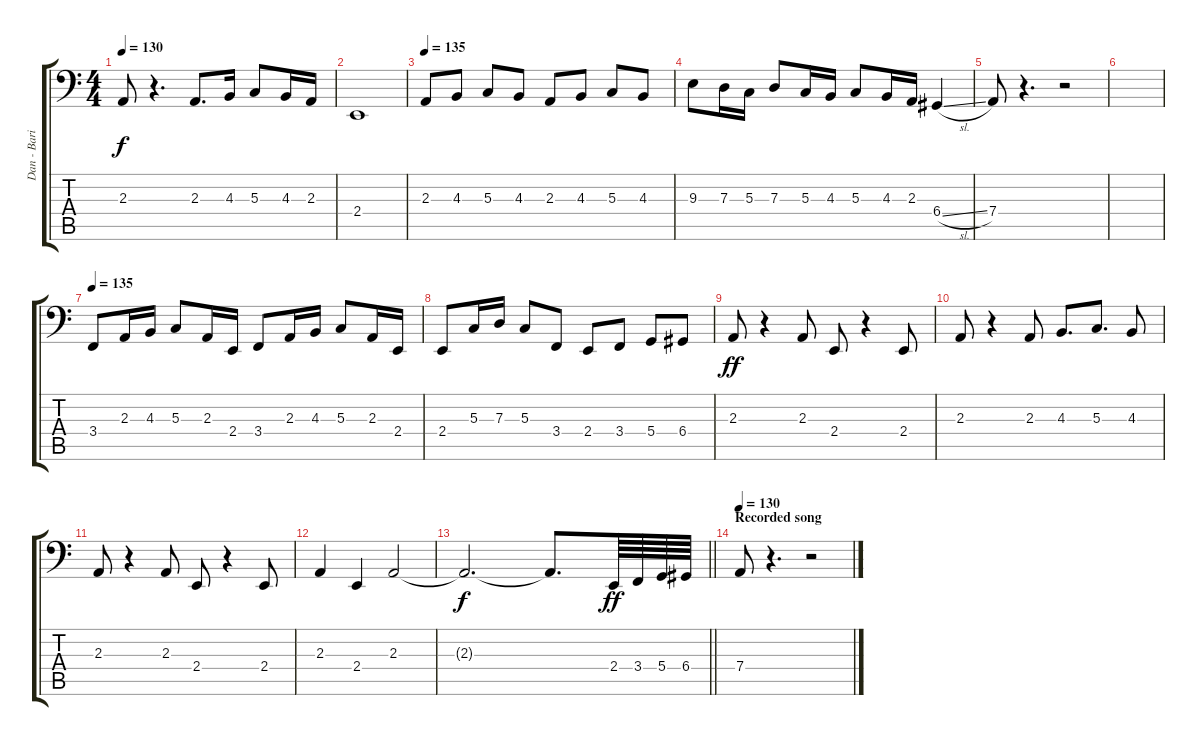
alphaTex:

\track ("Dan - Bari Sax" "Dan - Bari") {instrument baritonesax}
\staff {score tabs}
\tuning (E3 B2 G2 D2 A1 E1) {hide}
\ts (4 4)
\tempo 130
\clef f4
\ks c
2.3.8{dy f} r.4{d} 2.3.8{d} 4.3.16 5.3.8 4.3.16 2.3.16 |
2.4.1 |
\tempo 135
2.3.8 4.3.8 5.3.8 4.3.8 2.3.8 4.3.8 5.3.8 4.3.8 |
9.3.8 7.3.16 5.3.16 7.3.8 5.3.16 4.3.16 5.3.8 4.3.16 2.3.16 6.4{sl}.4 |
7.4.8 r.4{d} r.2 |
|
\tempo 135
3.4.8 2.3.16 4.3.16 5.3.8 2.3.16 2.4.16 3.4.8 2.3.16 4.3.16 5.3.8 2.3.16 2.4.16 |
2.4.8 5.3.16 7.3.16 5.3.8 3.4.8 2.4.8 3.4.8 5.4.8 6.4.8 |
2.3.8{dy ff} r.4 2.3.8 2.4.8 r.4 2.4.8 |
2.3.8 r.4 2.3.8 4.3.8{d} 5.3.8{d} 4.3.8 |
2.3.8 r.4 2.3.8 2.4.8 r.4 2.4.8 |
2.3.4 2.4.4 2.3.2 |
\barLineRight lightlight
2.3{t}.2{d dy f} 2.3{t}.8{d} 2.4.64{dy ff} 3.4.64 5.4.64 6.4.64 |
\section ("" "Recorded song")
\tempo 130
7.4.8 r.4{d} r.2
